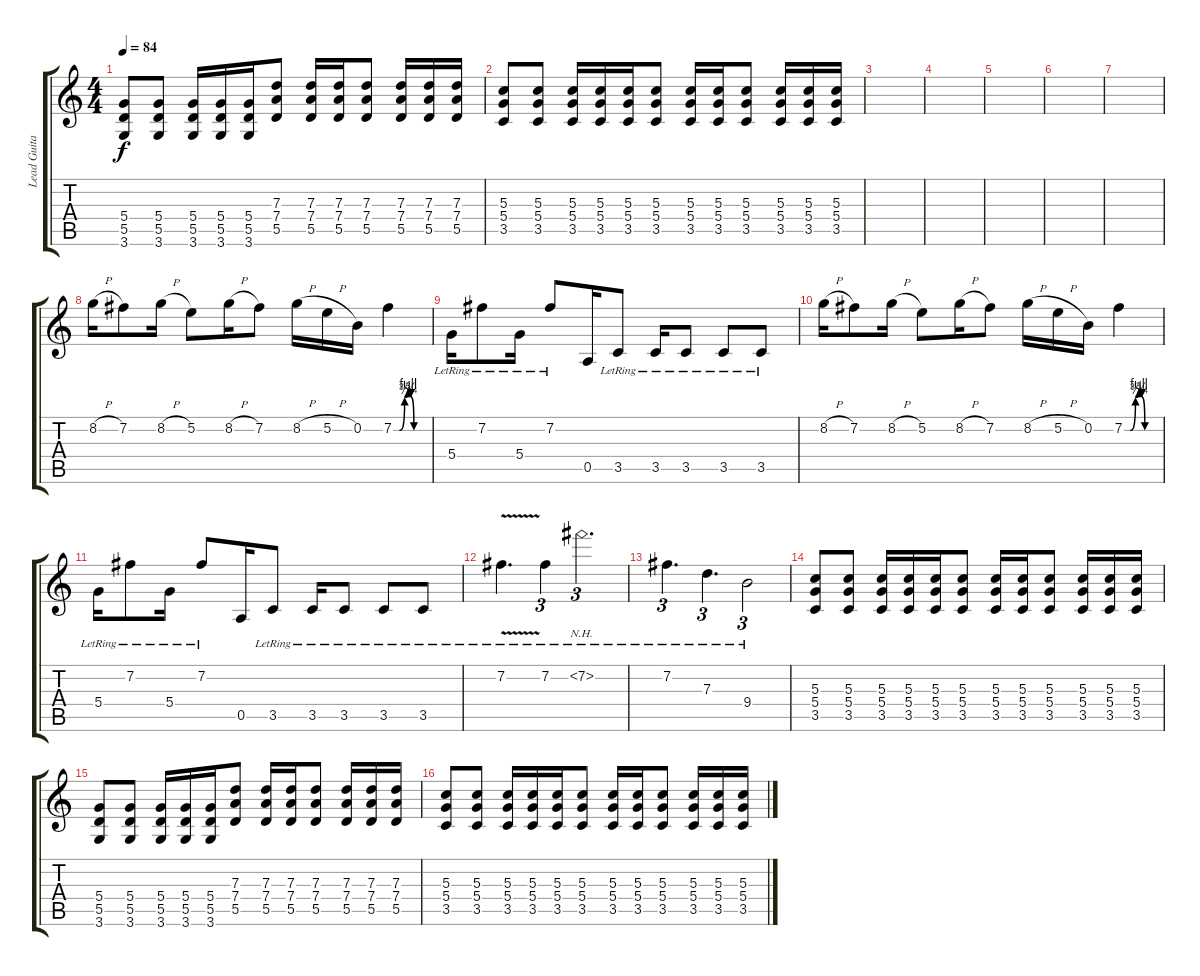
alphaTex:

\track ("Lead Guitar" "Lead Guita") {instrument electricguitarjazz}
\staff {score tabs}
\tuning (E4 B3 G3 D3 A2 E2) {hide}
\ts (4 4)
\tempo 84
\clef g2
\ks c
(5.4 5.5 3.6).8{dy f} (5.4 5.5 3.6).8 (5.4 5.5 3.6).16 (5.4 5.5 3.6).16 (5.4 5.5 3.6).16 (7.3 7.4 5.5).8 (7.3 7.4 5.5).16 (7.3 7.4 5.5).16 (7.3 7.4 5.5).8 (7.3 7.4 5.5).16 (7.3 7.4 5.5).16 (7.3 7.4 5.5).16 |
(5.3 5.4 3.5).8 (5.3 5.4 3.5).8 (5.3 5.4 3.5).16 (5.3 5.4 3.5).16 (5.3 5.4 3.5).16 (5.3 5.4 3.5).8 (5.3 5.4 3.5).16 (5.3 5.4 3.5).16 (5.3 5.4 3.5).8 (5.3 5.4 3.5).16 (5.3 5.4 3.5).16 (5.3 5.4 3.5).16 |
|
|
|
|
|
8.2{h}.16 7.2.8 8.2{h}.16 5.2.8 8.2{h}.16 7.2.8 8.2{h}.16 5.2{h}.16 0.2.16 7.2{be (custom 0 0 10 0 19 3 25 4 30 3 35 0 60 0)}.4 |
5.4{lr}.16 7.2{lr}.8 5.4{lr}.16 7.2{lr}.8 0.5.16 3.5{lr}.8 3.5{lr}.16 3.5{lr}.8 3.5{lr}.8 3.5{lr}.8 |
8.2{h}.16 7.2.8 8.2{h}.16 5.2.8 8.2{h}.16 7.2.8 8.2{h}.16 5.2{h}.16 0.2.16 7.2{be (custom 0 0 10 0 19 3 25 4 30 3 35 0 60 0)}.4 |
5.4{lr}.16 7.2{lr}.8 5.4{lr}.16 7.2{lr}.8 0.5.16 3.5{lr}.8 3.5{lr}.16 3.5{lr}.8 3.5{lr}.8 3.5{lr}.8 |
7.2{v lr}.4{d} 7.2{lr}.4{tu (3 2)} 7.2{nh lr}.2{d tu (3 2)} |
7.2{lr}.4{d tu (3 2)} 7.3{lr}.4{d tu (3 2)} 9.4{lr}.2{tu (3 2)} |
(5.3 5.4 3.5).8 (5.3 5.4 3.5).8 (5.3 5.4 3.5).16 (5.3 5.4 3.5).16 (5.3 5.4 3.5).16 (5.3 5.4 3.5).8 (5.3 5.4 3.5).16 (5.3 5.4 3.5).16 (5.3 5.4 3.5).8 (5.3 5.4 3.5).16 (5.3 5.4 3.5).16 (5.3 5.4 3.5).16 |
(5.4 5.5 3.6).8 (5.4 5.5 3.6).8 (5.4 5.5 3.6).16 (5.4 5.5 3.6).16 (5.4 5.5 3.6).16 (7.3 7.4 5.5).8 (7.3 7.4 5.5).16 (7.3 7.4 5.5).16 (7.3 7.4 5.5).8 (7.3 7.4 5.5).16 (7.3 7.4 5.5).16 (7.3 7.4 5.5).16 |
(5.3 5.4 3.5).8 (5.3 5.4 3.5).8 (5.3 5.4 3.5).16 (5.3 5.4 3.5).16 (5.3 5.4 3.5).16 (5.3 5.4 3.5).8 (5.3 5.4 3.5).16 (5.3 5.4 3.5).16 (5.3 5.4 3.5).8 (5.3 5.4 3.5).16 (5.3 5.4 3.5).16 (5.3 5.4 3.5).16
